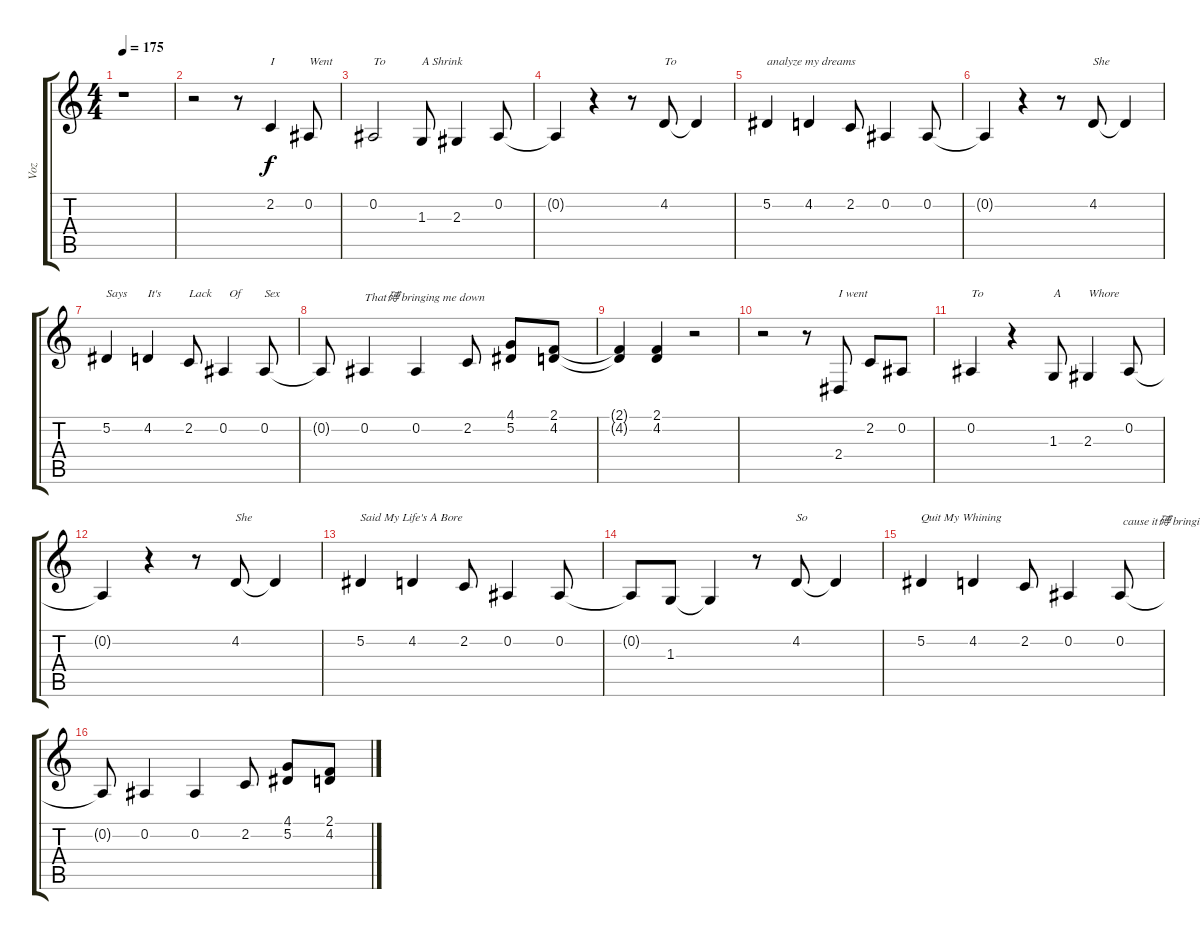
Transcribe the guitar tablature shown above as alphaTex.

\track ("Voz" "Voz") {instrument tenorsax}
\staff {score tabs}
\tuning (Eb4 Bb3 Gb3 Db3 Ab2 Eb2) {hide}
\ts (4 4)
\tempo 175
\clef g2
\ks c
r.1{dy f} |
r.2 r.8 2.2.4{txt "I"} 0.2.8{txt "Went"} |
0.2.2{txt "To"} 1.3.8{txt "A Shrink"} 2.3.4 0.2.8 |
0.2{t}.4 r.4 r.8 4.2.8{txt "To"} 4.2{t}.4 |
5.2.4{txt "analyze my dreams "} 4.2.4 2.2.8 0.2.4 0.2.8 |
0.2{t}.4 r.4 r.8 4.2.8{txt "She"} 4.2{t}.4 |
5.2.4{txt "Says"} 4.2.4{txt "It's"} 2.2.8{txt "Lack"} 0.2.4{txt "  Of"} 0.2.8{txt "Sex"} |
0.2{t}.8 0.2.4{txt "That磗 bringing me down "} 0.2.4 2.2.8 (4.1 5.2).8 (2.1 4.2).8 |
(2.1{t} 4.2{t}).4 (2.1 4.2).4 r.2 |
r.2 r.8 2.4.8{txt "I went"} 2.2.8 0.2.8 |
0.2.4{txt "To"} r.4 1.3.8{txt "A"} 2.3.4{txt "Whore"} 0.2.8 |
0.2{t}.4 r.4 r.8 4.2.8{txt "She"} 4.2{t}.4 |
5.2.4{txt "Said My Life's A Bore"} 4.2.4 2.2.8 0.2.4 0.2.8 |
0.2{t}.8 1.3.8 1.3{t}.4 r.8 4.2.8{txt "So"} 4.2{t}.4 |
5.2.4{txt "Quit My Whining"} 4.2.4 2.2.8 0.2.4 0.2.8{txt " cause it磗 bringing her down "} |
0.2{t}.8 0.2.4 0.2.4 2.2.8 (4.1 5.2).8 (2.1 4.2).8
